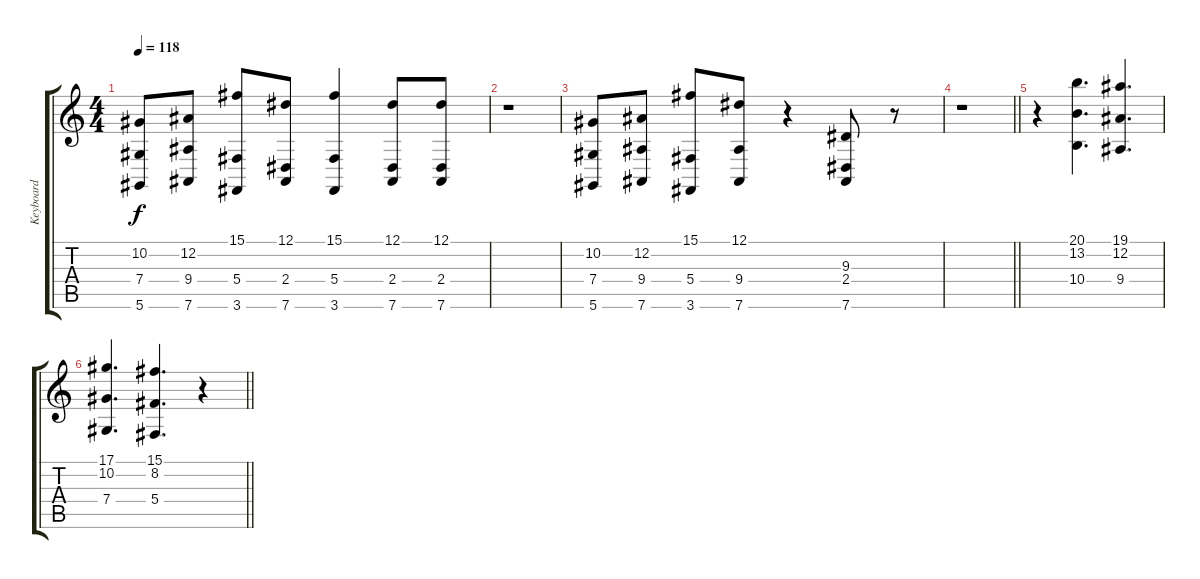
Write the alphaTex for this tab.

\track ("Keyboard" "Keyboard") {instrument stringensemble1}
\staff {score tabs}
\tuning (Eb4 Bb3 Gb3 Db3 Ab2 Eb2) {hide}
\ts (4 4)
\tempo 118
\clef g2
\ks c
(10.2 7.4 5.6).8{dy f volume 4} (12.2 9.4 7.6).8 (15.1 5.4 3.6).8 (12.1 2.4 7.6).8 (15.1 5.4 3.6).4 (12.1 2.4 7.6).8 (12.1 2.4 7.6).8 |
r.1 |
(10.2 7.4 5.6).8 (12.2 9.4 7.6).8 (15.1 5.4 3.6).8 (12.1 9.4 7.6).8 r.4 (9.3 2.4 7.6).8 r.8 |
\barLineRight lightlight
r.1 |
r.4 (20.1 13.2 10.4).4{d} (19.1 12.2 9.4).4{d} |
\barLineRight lightlight
(17.1 10.2 7.4).4{d} (15.1 8.2 5.4).4{d} r.4
